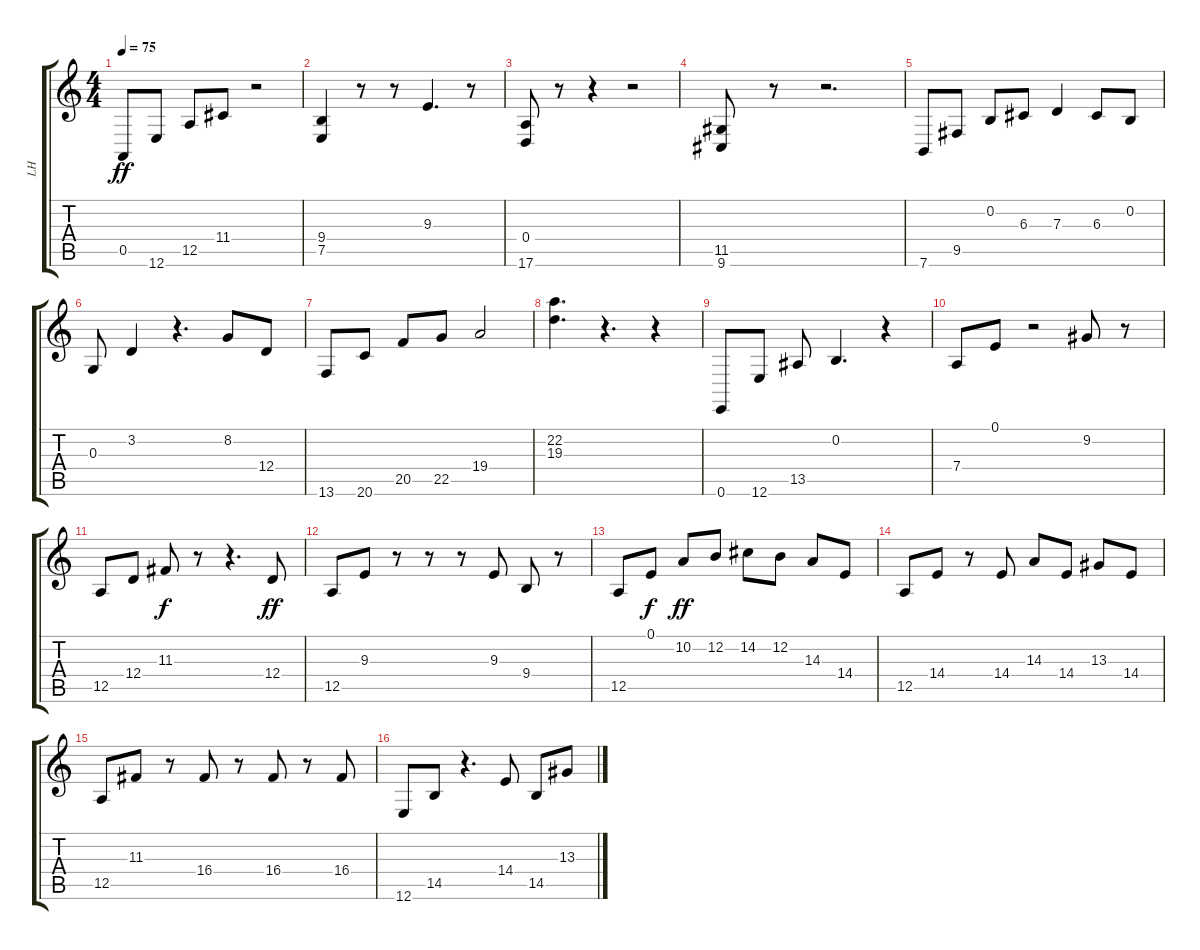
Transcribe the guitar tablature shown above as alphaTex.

\track ("LH" "LH") {instrument acousticgrandpiano}
\staff {score tabs}
\tuning (E4 B3 G3 D3 A2 E2) {hide}
\ts (4 4)
\tempo 75
\clef g2
\ks c
0.5.8{dy ff} 12.6.8 12.5.8 11.4.8 r.2 |
(9.4 7.5).4 r.8 r.8 9.3.4{d} r.8 |
(0.4 17.6).8 r.8 r.4 r.2 |
(11.5 9.6).8 r.8 r.2{d} |
7.6.8 9.5.8 0.2.8 6.3.8 7.3.4 6.3.8 0.2.8 |
0.3.8 3.2.4 r.4{d} 8.2.8 12.4.8 |
13.6.8 20.6.8 20.5.8 22.5.8 19.4.2 |
(22.2 19.3).4{d} r.4{d} r.4 |
0.6.8 12.6.8 13.5.8 0.2.4{d} r.4 |
7.4.8 0.1.8 r.2 9.2.8 r.8 |
12.5.8 12.4.8 11.3.8{dy f} r.8 r.4{d} 12.4.8{dy ff} |
12.5.8 9.3.8 r.8 r.8 r.8 9.3.8 9.4.8 r.8 |
12.5.8 0.1.8{dy f} 10.2.8{dy ff} 12.2.8 14.2.8 12.2.8 14.3.8 14.4.8 |
12.5.8 14.4.8 r.8 14.4.8 14.3.8 14.4.8 13.3.8 14.4.8 |
12.5.8 11.3.8 r.8 16.4.8 r.8 16.4.8 r.8 16.4.8 |
12.6.8 14.5.8 r.4{d} 14.4.8 14.5.8 13.3.8
